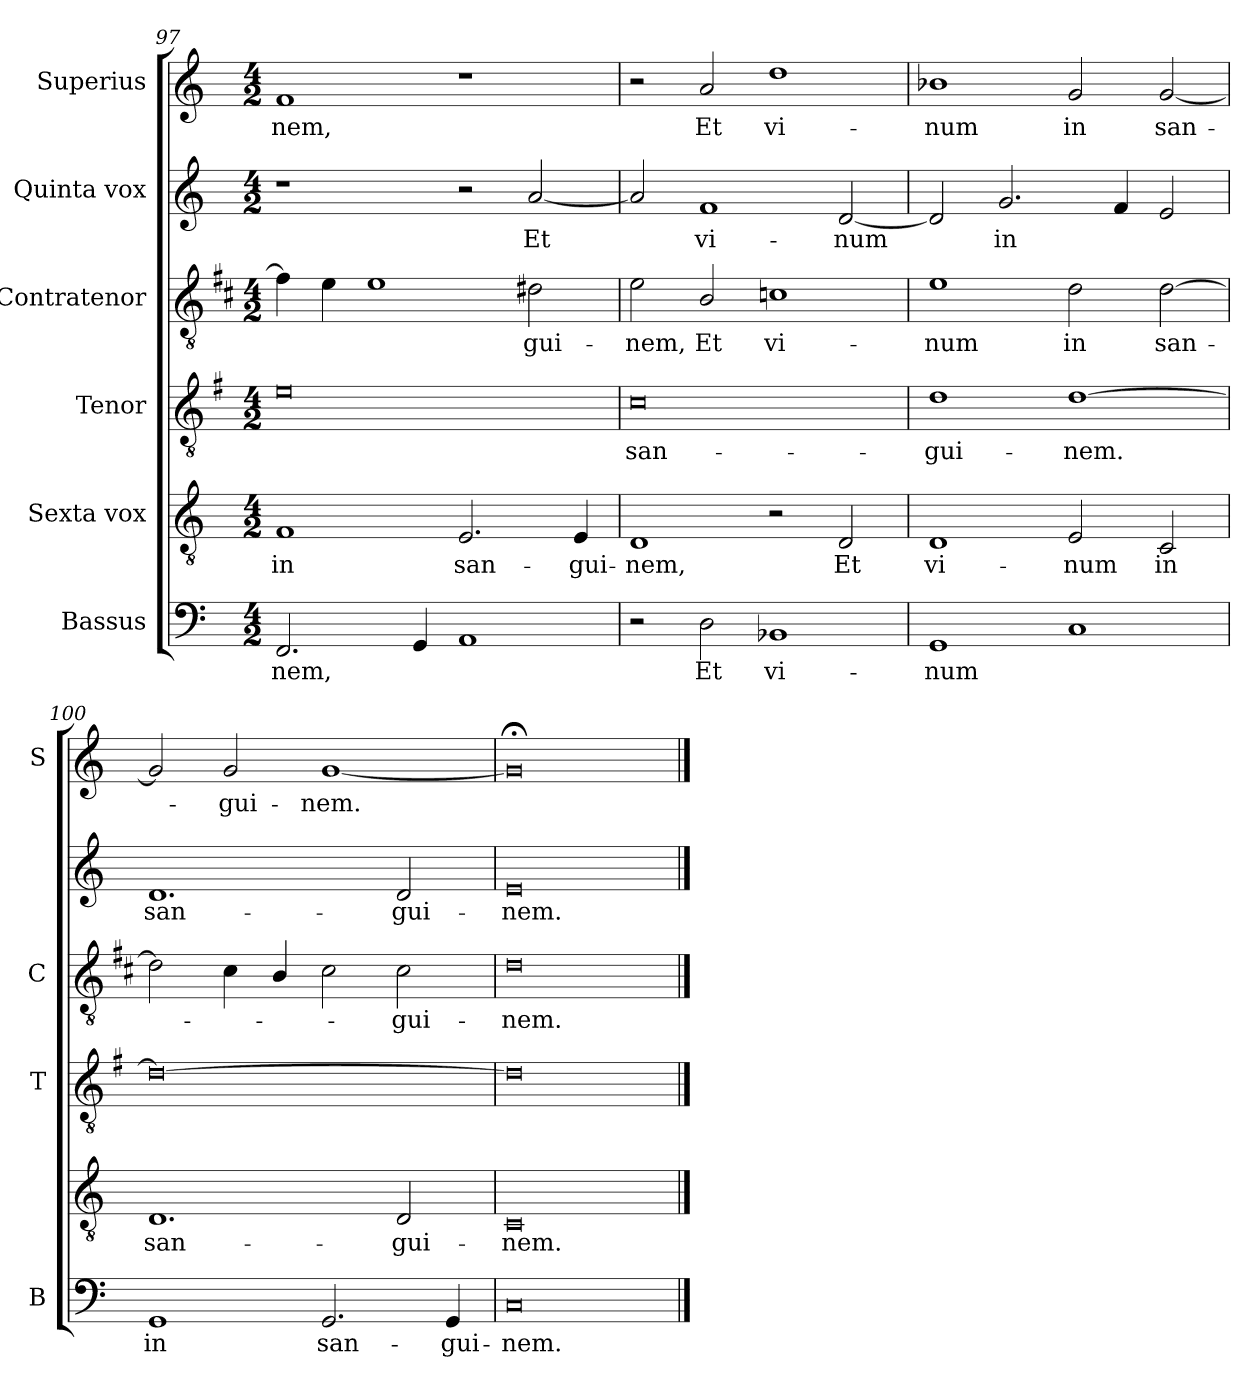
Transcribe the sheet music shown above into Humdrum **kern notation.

**kern	**text	**kern	**text	**kern	**text	**kern	**text	**kern	**text	**kern	**text
*part6	*part6	*part5	*part5	*part4	*part4	*part3	*part3	*part2	*part2	*part1	*part1
*staff6	*staff6	*staff5	*staff5	*staff4	*staff4	*staff3	*staff3	*staff2	*staff2	*staff1	*staff1
*I"Bassus	*	*I"Sexta vox	*	*I"Tenor	*	*I"Contratenor	*	*I"Quinta vox	*	*I"Superius	*
*I'B	*	*	*	*I'T	*	*I'C	*	*	*	*I'S	*
*clefF4	*	*clefGv2	*	*clefGv2	*	*clefGv2	*	*clefG2	*	*clefG2	*
*	*	*	*	*ITrd4c7	*	*ITrd1c2	*	*	*	*	*
*k[]	*	*k[]	*	*k[]	*	*k[]	*	*k[]	*	*k[]	*
*C:	*	*C:	*	*C:	*	*C:	*	*C:	*	*C:	*
*M4/2	*	*M4/2	*	*M4/2	*	*M4/2	*	*M4/2	*	*M4/2	*
=97	=97	=97	=97	=97	=97	=97	=97	=97	=97	=97	=97
!	!LO:LY:b	!	!LO:LY:b	!	!	!	!	!	!	!	!LO:LY:b
2.FF/	-nem,	1F	in	0A	.	4e\]	.	1r	.	1f	-nem,
.	.	.	.	.	.	4d\	.	.	.	.	.
.	.	.	.	.	.	1d	.	.	.	.	.
4GG/	.	.	.	.	.	.	.	.	.	.	.
!	!	!	!LO:LY:b	!	!	!	!	!	!	!	!
1AA	.	2.E/	san-	.	.	.	.	2r	.	1r	.
!	!	!	!	!	!	!	!LO:LY:b	!	!LO:LY:b	!	!
.	.	.	.	.	.	2c#X\	-gui-	[2a/	Et	.	.
!	!	!	!LO:LY:b	!	!	!	!	!	!	!	!
.	.	4E/	-gui-	.	.	.	.	.	.	.	.
=98	=98	=98	=98	=98	=98	=98	=98	=98	=98	=98	=98
!	!	!	!LO:LY:b	!	!LO:LY:b	!	!LO:LY:b	!	!	!	!
2r	.	1D	-nem,	0F	san-	2d\	-nem,	2a/]	.	2r	.
!	!LO:LY:b	!	!	!	!	!	!LO:LY:b	!	!LO:LY:b	!	!LO:LY:b
2D\	Et	.	.	.	.	2A/	Et	1f	vi-	2a/	Et
!	!LO:LY:b	!	!	!	!	!	!LO:LY:b	!	!	!	!LO:LY:b
1BB-X	vi-	2r	.	.	.	1B-X	vi-	.	.	1dd	vi-
!	!	!	!LO:LY:b	!	!	!	!	!	!LO:LY:b	!	!
.	.	2D/	Et	.	.	.	.	[2d/	-num	.	.
=99	=99	=99	=99	=99	=99	=99	=99	=99	=99	=99	=99
!	!LO:LY:b	!	!LO:LY:b	!	!LO:LY:b	!	!LO:LY:b	!	!	!	!LO:LY:b
1GG	-num	1D	vi-	1G	-gui-	1d	-num	2d/]	.	1b-X	-num
!	!	!	!	!	!	!	!	!	!LO:LY:b	!	!
.	.	.	.	.	.	.	.	2.g/	in	.	.
!	!	!	!LO:LY:b	!	!LO:LY:b	!	!LO:LY:b	!	!	!	!LO:LY:b
1C	.	2E/	-num	[1G	-nem.	2c\	in	.	.	2g/	in
.	.	.	.	.	.	.	.	4f/	.	.	.
!	!	!	!LO:LY:b	!	!	!	!LO:LY:b	!	!	!	!LO:LY:b
.	.	2C/	in	.	.	[2c\	san-	2e/	.	[2g/	san-
=100	=100	=100	=100	=100	=100	=100	=100	=100	=100	=100	=100
!	!LO:LY:b	!	!LO:LY:b	!	!	!	!	!	!LO:LY:b	!	!
1GG	in	1.D	san-	0G_	.	2c\]	.	1.d	san-	2g/]	.
!	!	!	!	!	!	!	!	!	!	!	!LO:LY:b
.	.	.	.	.	.	4B\	.	.	.	2g/	-gui-
.	.	.	.	.	.	4A/	.	.	.	.	.
!	!LO:LY:b	!	!	!	!	!	!	!	!	!	!LO:LY:b
2.GG/	san-	.	.	.	.	2B\	.	.	.	[1g	-nem.
!	!	!	!LO:LY:b	!	!	!	!LO:LY:b	!	!LO:LY:b	!	!
.	.	2D/	-gui-	.	.	2B\	-gui-	2d/	-gui-	.	.
!	!LO:LY:b	!	!	!	!	!	!	!	!	!	!
4GG/	-gui-	.	.	.	.	.	.	.	.	.	.
=101	=101	=101	=101	=101	=101	=101	=101	=101	=101	=101	=101
!	!LO:LY:b	!	!LO:LY:b	!	!	!	!LO:LY:b	!	!LO:LY:b	!	!
0C	-nem.	0C	-nem.	0G]	.	0c	-nem.	0e	-nem.	0g;<]	.
==	==	==	==	==	==	==	==	==	==	==	==
*-	*-	*-	*-	*-	*-	*-	*-	*-	*-	*-	*-
